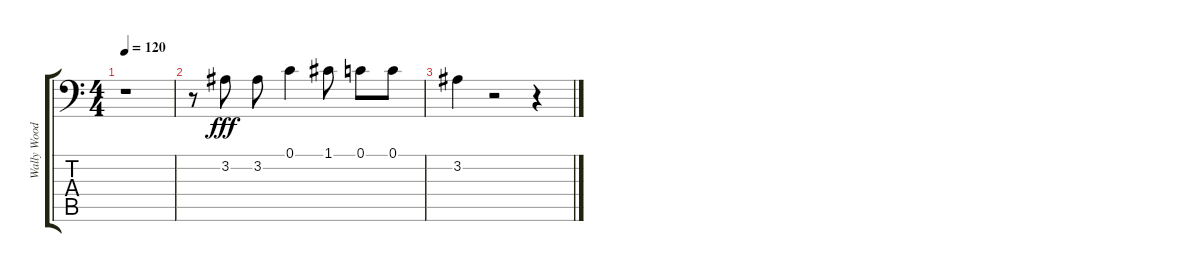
\track ("Wally Wood - Vocals" "Wally Wood") {instrument oboe}
\staff {score tabs}
\tuning (C4 G3 Eb3 Bb2 F2 Bb1) {hide}
\ts (4 4)
\tempo 120
\clef f4
\ks c
r.1{dy f} |
r.8 3.2.8{dy fff} 3.2.8 0.1.4 1.1.8 0.1.8 0.1.8 |
3.2.4 r.2 r.4
